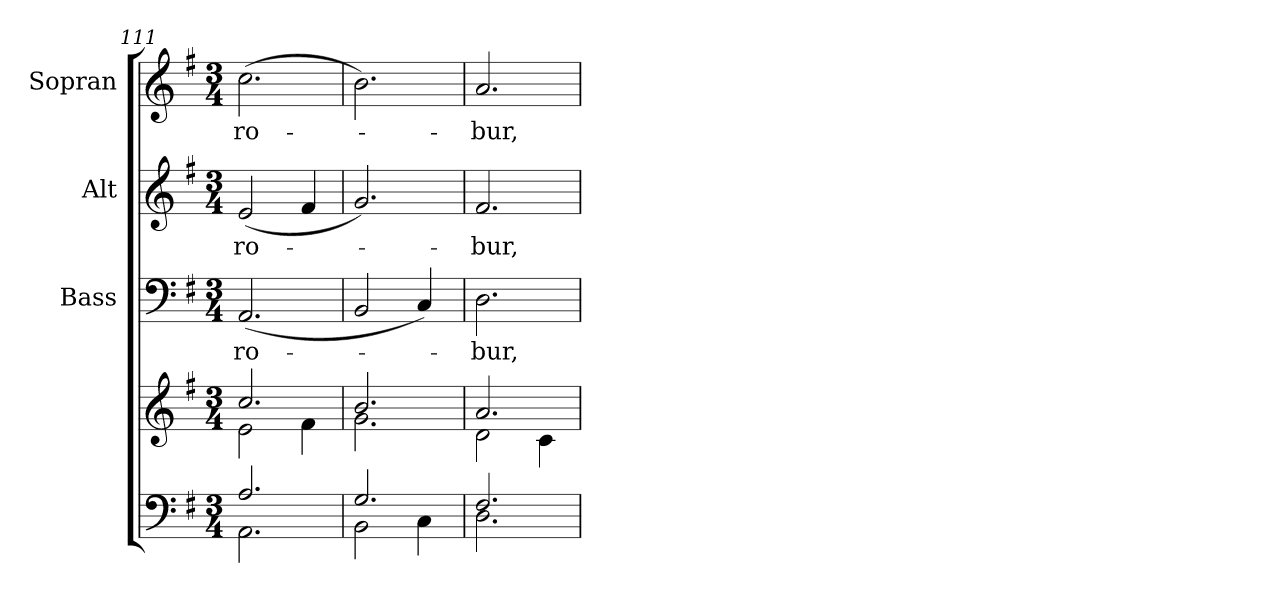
**kern	**kern	**kern	**text	**kern	**text	**kern	**text
*part4	*part4	*part3	*part3	*part2	*part2	*part1	*part1
*staff5	*staff4	*staff3	*staff3	*staff2	*staff2	*staff1	*staff1
*	*	*I"Bass	*	*I"Alt	*	*I"Sopran	*
*	*	*I'B.	*	*I'A.	*	*I'S.	*
*clefF4	*clefG2	*clefF4	*	*clefG2	*	*clefG2	*
*k[f#]	*k[f#]	*k[f#]	*	*k[f#]	*	*k[f#]	*
*G:	*G:	*G:	*	*G:	*	*G:	*
*M3/4	*M3/4	*M3/4	*	*M3/4	*	*M3/4	*
=111	=111	=111	=111	=111	=111	=111	=111
*^	*^	*	*	*	*	*	*
!	!	!	!	!	!LO:LY:b	!	!LO:LY:b	!	!LO:LY:b
2.A/	2.AA\	2.cc/	2e\	(<2.AA/	ro-	(<2e/	ro-	(>2.cc\	ro-
.	.	.	4f#\	.	.	4f#/	.	.	.
=112	=112	=112	=112	=112	=112	=112	=112	=112	=112
2.G/	2BB\	2.b/	2.g\	2BB/	.	2.g/)	.	2.b\)	.
.	4C\	.	.	4C/)	.	.	.	.	.
=113	=113	=113	=113	=113	=113	=113	=113	=113	=113
!	!	!	!	!	!LO:LY:b	!	!LO:LY:b	!	!LO:LY:b
2.F#/	2.D\	2.a/	2d\	2.D\	-bur,	2.f#/	-bur,	2.a/	-bur,
.	.	.	4c\	.	.	.	.	.	.
*v	*v	*	*	*	*	*	*	*	*
*	*v	*v	*	*	*	*	*	*
=	=	=	=	=	=	=	=
*-	*-	*-	*-	*-	*-	*-	*-
